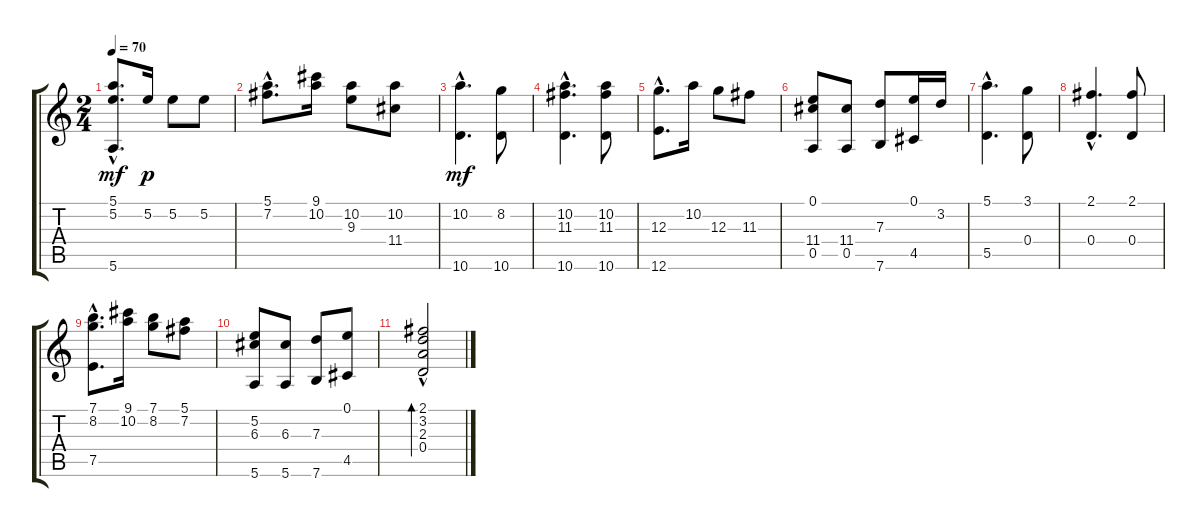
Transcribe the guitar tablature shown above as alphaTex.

\track "" {instrument acousticguitarnylon}
\staff {score tabs}
\tuning (E4 B3 G3 D3 A2 E2) {hide}
\ts (2 4)
\tempo 70
\clef g2
\ks c
(5.1{hac} 5.2{hac} 5.6).8{d dy mf} 5.2.16{dy p} 5.2.8 5.2.8 |
(5.1{hac} 7.2{hac}).8{d} (9.1 10.2).16 (10.2 9.3).8 (10.2 11.4).8 |
(10.2{hac} 10.6{hac}).4{d dy mf} (8.2 10.6).8 |
(10.2{hac} 11.3{hac} 10.6{hac}).4{d} (10.2 11.3 10.6).8 |
(12.3{hac} 12.6).8{d} 10.2.16 12.3.8 11.3.8 |
(0.1 11.4 0.5).8 (11.4 0.5).8 (7.3 7.6).8 (0.1 4.5).16 3.2.16 |
(5.1{hac} 5.5{hac}).4{d} (3.1 0.4).8 |
(2.1{hac} 0.4{hac}).4{d} (2.1 0.4).8 |
(7.1{hac} 8.2{hac} 7.5).8{d} (9.1 10.2).16 (7.1 8.2).8 (5.1 7.2).8 |
(5.2 6.3 5.6).8 (6.3 5.6).8 (7.3 7.6).8 (0.1 4.5).8 |
(2.1 3.2{hac} 2.3{hac} 0.4).2{bd 240}
